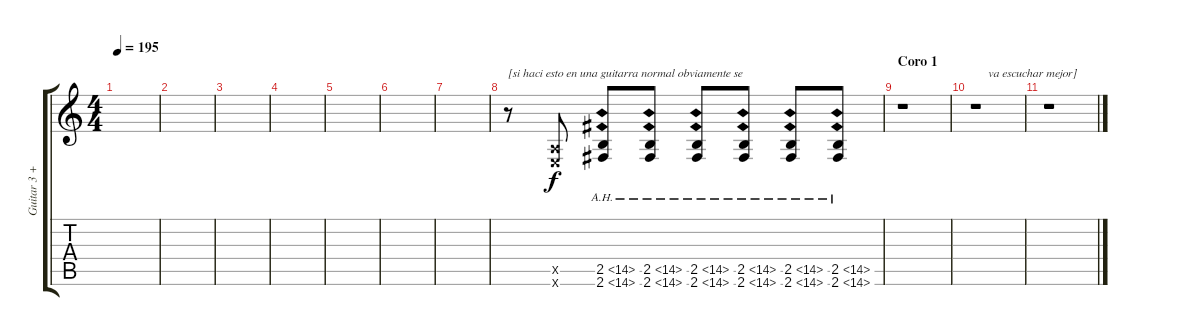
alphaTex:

\track ("Guitar 3 + Harmonicos" "Guitar 3 +") {instrument distortionguitar}
\staff {score tabs}
\tuning (E4 B3 G3 D3 A2 E2) {hide}
\ts (4 4)
\tempo 195
\clef g2
\ks c
|
|
|
|
|
|
|
r.8{txt "[si haci esto en una guitarra normal obviamente se"} (0.5{x} 0.6{x}).8 (2.5{ah 12} 2.6{ah 12}).8 (2.5{ah 12} 2.6{ah 12}).8 (2.5{ah 12} 2.6{ah 12}).8 (2.5{ah 12} 2.6{ah 12}).8 (2.5{ah 12} 2.6{ah 12}).8 (2.5{ah 12} 2.6{ah 12}).8 |
\section ("" "Coro 1")
r.1 |
r.1{txt "    va escuchar mejor]"} |
r.1
